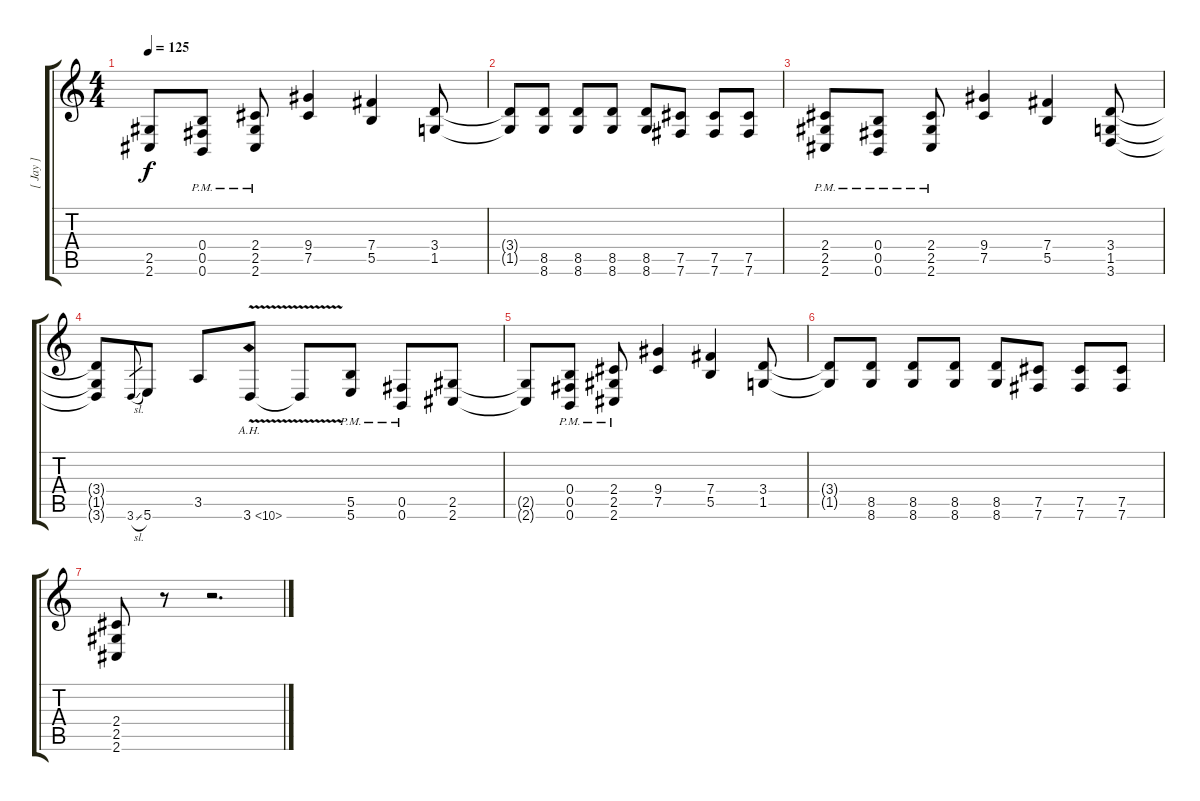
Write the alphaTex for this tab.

\track ("[ Jay ]" "[ Jay ]") {instrument distortionguitar}
\staff {score tabs}
\tuning (Db4 Ab3 E3 B2 Gb2 B1) {hide}
\ts (4 4)
\tempo 125
\clef g2
\ks c
(2.5{t} 2.6{t}).8{dy f} (0.4{pm} 0.5{pm} 0.6{pm}).8 (2.4{pm} 2.5{pm} 2.6{pm}).8 (9.4 7.5).4 (7.4 5.5).4 (3.4 1.5).8 |
(3.4{t} 1.5{t}).8 (8.5 8.6).8 (8.5 8.6).8 (8.5 8.6).8 (8.5 8.6).8 (7.5 7.6).8 (7.5 7.6).8 (7.5 7.6).8 |
(2.4{pm} 2.5{pm} 2.6{pm}).8 (0.4{pm} 0.5{pm} 0.6{pm}).8 (2.4{pm} 2.5{pm} 2.6{pm}).8 (9.4 7.5).4 (7.4 5.5).4 (3.4 1.5 3.6).8 |
(3.4{t} 1.5{t} 3.6{t}).8 3.6{sl}.8{gr} 5.6.8 3.5.8 3.6{ah 7 v}.8 3.6{t}.8 (5.5{pm} 5.6{pm}).8 (0.5{pm} 0.6{pm}).8 (2.5 2.6).8 |
(2.5{t} 2.6{t}).8 (0.4{pm} 0.5{pm} 0.6{pm}).8 (2.4{pm} 2.5{pm} 2.6{pm}).8 (9.4 7.5).4 (7.4 5.5).4 (3.4 1.5).8 |
(3.4{t} 1.5{t}).8 (8.5 8.6).8 (8.5 8.6).8 (8.5 8.6).8 (8.5 8.6).8 (7.5 7.6).8 (7.5 7.6).8 (7.5 7.6).8 |
(2.4 2.5 2.6).8 r.8 r.2{d}
